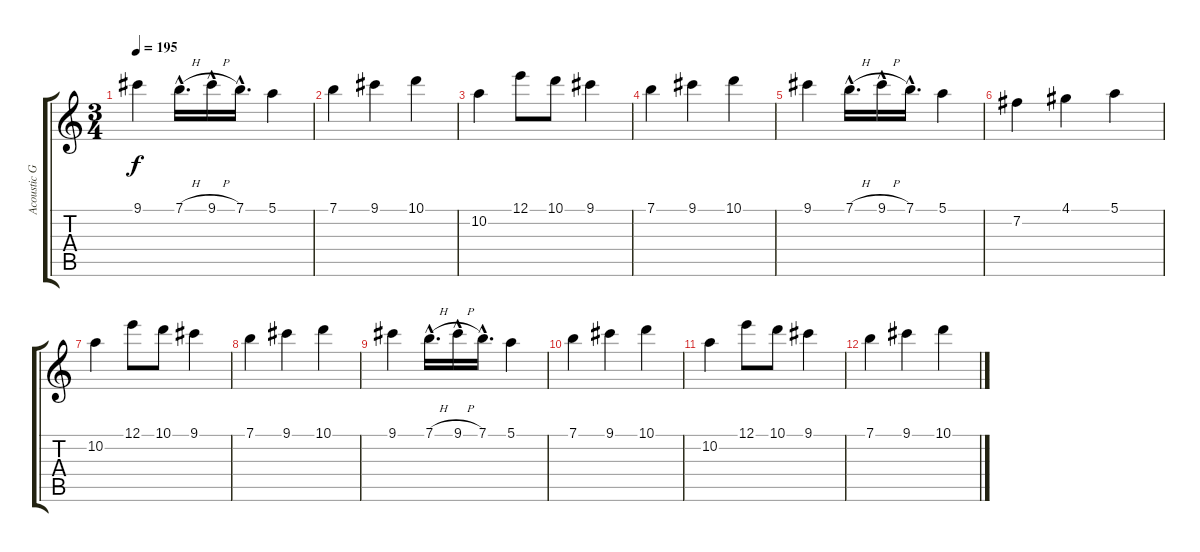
\track ("Acoustic Guitar" "Acoustic G") {instrument acousticguitarnylon}
\staff {score tabs}
\tuning (E4 B3 G3 D3 A2 E2) {hide}
\ts (3 4)
\tempo 195
\clef g2
\ks c
9.1.4{dy f volume 8 instrument acousticguitarsteel} 7.1{h hac}.16{d} 9.1{h hac}.16 7.1{hac}.16{d} 5.1.4 |
7.1.4{volume 7 instrument acousticguitarsteel} 9.1.4 10.1.4 |
10.2.4{volume 6 instrument acousticguitarsteel} 12.1.8 10.1.8 9.1.4 |
7.1.4{volume 6 instrument acousticguitarsteel} 9.1.4 10.1.4 |
9.1.4{volume 5 instrument acousticguitarsteel} 7.1{h hac}.16{d} 9.1{h hac}.16 7.1{hac}.16{d} 5.1.4 |
7.2.4{volume 4 instrument acousticguitarsteel} 4.1.4 5.1.4 |
10.2.4{volume 4 instrument acousticguitarsteel} 12.1.8 10.1.8 9.1.4 |
7.1.4{volume 3 instrument acousticguitarsteel} 9.1.4 10.1.4 |
9.1.4{volume 2 instrument acousticguitarsteel} 7.1{h hac}.16{d} 9.1{h hac}.16 7.1{hac}.16{d} 5.1.4 |
7.1.4{volume 2 instrument acousticguitarsteel} 9.1.4 10.1.4 |
10.2.4{volume 1 instrument acousticguitarsteel} 12.1.8 10.1.8 9.1.4 |
7.1.4{volume 1 instrument acousticguitarsteel} 9.1.4 10.1.4
